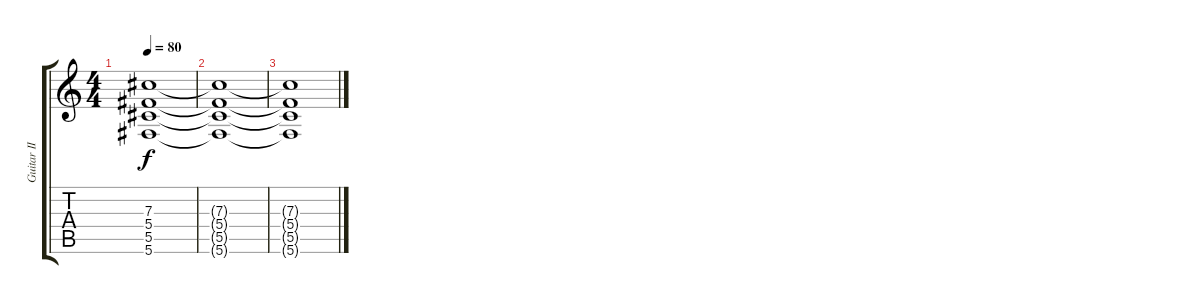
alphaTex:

\track ("Guitar II" "Guitar II") {instrument distortionguitar}
\staff {score tabs}
\tuning (Eb4 Bb3 Gb3 Db3 Ab2 Db2) {hide}
\ts (4 4)
\tempo 80
\clef g2
\ks c
(7.3{t} 5.4{t} 5.5{t} 5.6{t}).1{dy f} |
(7.3{t} 5.4{t} 5.5{t} 5.6{t}).1 |
(7.3{t} 5.4{t} 5.5{t} 5.6{t}).1
